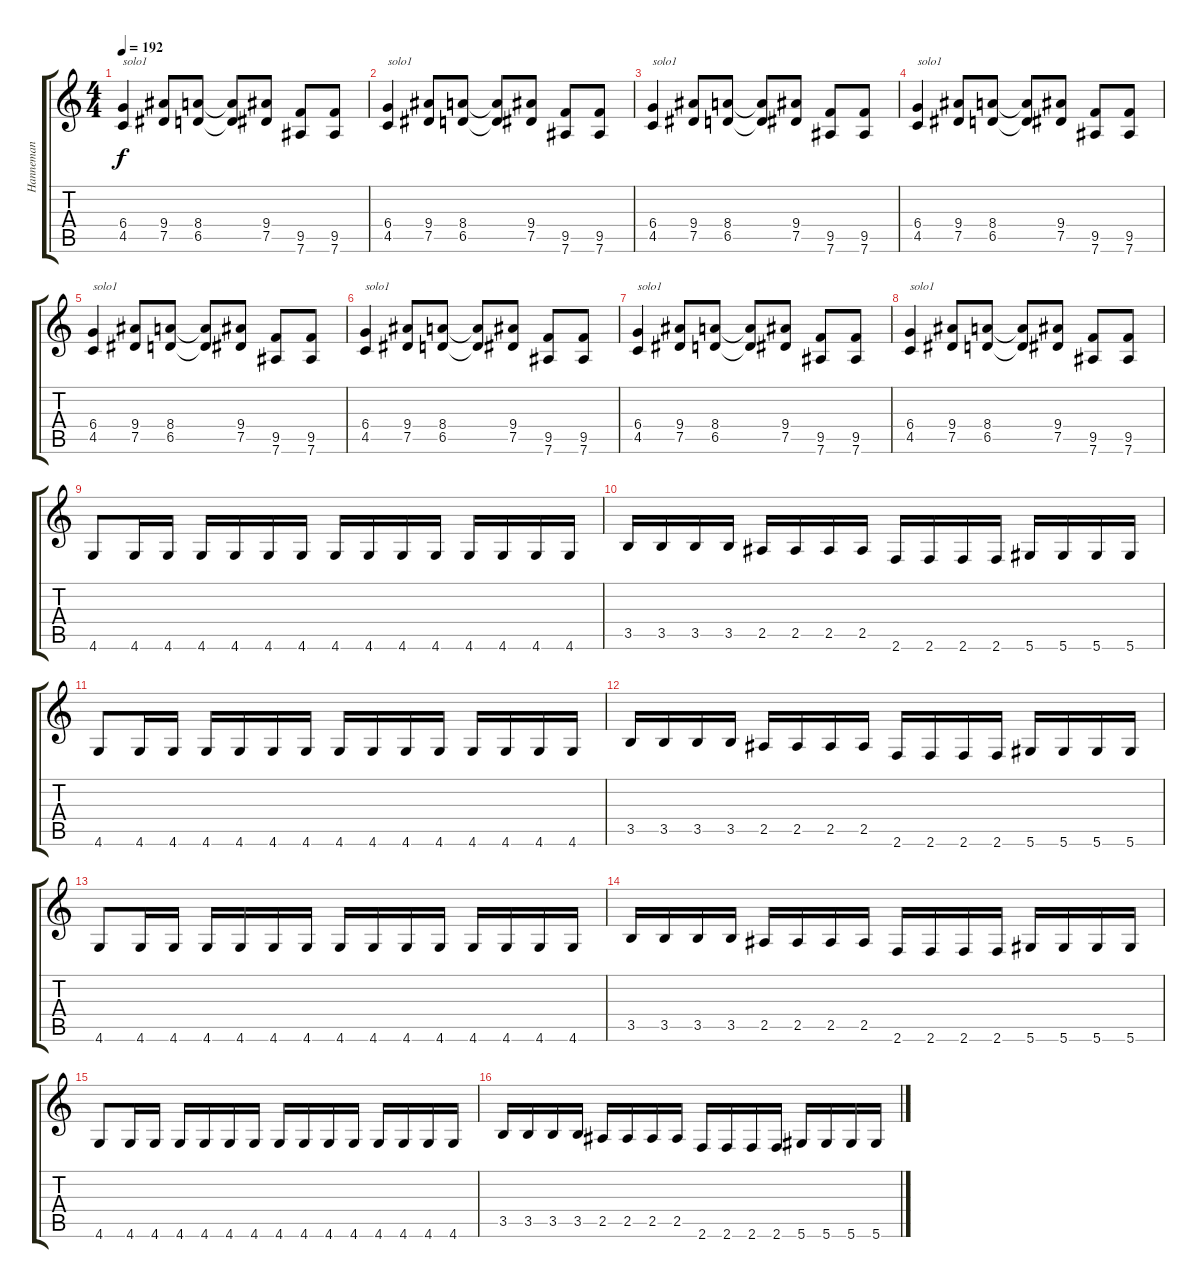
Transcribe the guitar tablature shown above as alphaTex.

\track ("Hanneman" "Hanneman") {instrument distortionguitar}
\staff {score tabs}
\tuning (Eb4 Bb3 Gb3 Db3 Ab2 Eb2) {hide}
\ts (4 4)
\tempo 192
\clef g2
\ks c
(6.4 4.5).4{txt "solo1" dy f} (9.4 7.5).8 (8.4 6.5).8 (8.4{t} 6.5{t}).8 (9.4 7.5).8 (9.5 7.6).8 (9.5 7.6).8 |
(6.4 4.5).4{txt "solo1"} (9.4 7.5).8 (8.4 6.5).8 (8.4{t} 6.5{t}).8 (9.4 7.5).8 (9.5 7.6).8 (9.5 7.6).8 |
(6.4 4.5).4{txt "solo1"} (9.4 7.5).8 (8.4 6.5).8 (8.4{t} 6.5{t}).8 (9.4 7.5).8 (9.5 7.6).8 (9.5 7.6).8 |
(6.4 4.5).4{txt "solo1"} (9.4 7.5).8 (8.4 6.5).8 (8.4{t} 6.5{t}).8 (9.4 7.5).8 (9.5 7.6).8 (9.5 7.6).8 |
(6.4 4.5).4{txt "solo1"} (9.4 7.5).8 (8.4 6.5).8 (8.4{t} 6.5{t}).8 (9.4 7.5).8 (9.5 7.6).8 (9.5 7.6).8 |
(6.4 4.5).4{txt "solo1"} (9.4 7.5).8 (8.4 6.5).8 (8.4{t} 6.5{t}).8 (9.4 7.5).8 (9.5 7.6).8 (9.5 7.6).8 |
(6.4 4.5).4{txt "solo1"} (9.4 7.5).8 (8.4 6.5).8 (8.4{t} 6.5{t}).8 (9.4 7.5).8 (9.5 7.6).8 (9.5 7.6).8 |
(6.4 4.5).4{txt "solo1"} (9.4 7.5).8 (8.4 6.5).8 (8.4{t} 6.5{t}).8 (9.4 7.5).8 (9.5 7.6).8 (9.5 7.6).8 |
4.6.8 4.6.16 4.6.16 4.6.16 4.6.16 4.6.16 4.6.16 4.6.16 4.6.16 4.6.16 4.6.16 4.6.16 4.6.16 4.6.16 4.6.16 |
3.5.16 3.5.16 3.5.16 3.5.16 2.5.16 2.5.16 2.5.16 2.5.16 2.6.16 2.6.16 2.6.16 2.6.16 5.6.16 5.6.16 5.6.16 5.6.16 |
4.6.8 4.6.16 4.6.16 4.6.16 4.6.16 4.6.16 4.6.16 4.6.16 4.6.16 4.6.16 4.6.16 4.6.16 4.6.16 4.6.16 4.6.16 |
3.5.16 3.5.16 3.5.16 3.5.16 2.5.16 2.5.16 2.5.16 2.5.16 2.6.16 2.6.16 2.6.16 2.6.16 5.6.16 5.6.16 5.6.16 5.6.16 |
4.6.8 4.6.16 4.6.16 4.6.16 4.6.16 4.6.16 4.6.16 4.6.16 4.6.16 4.6.16 4.6.16 4.6.16 4.6.16 4.6.16 4.6.16 |
3.5.16 3.5.16 3.5.16 3.5.16 2.5.16 2.5.16 2.5.16 2.5.16 2.6.16 2.6.16 2.6.16 2.6.16 5.6.16 5.6.16 5.6.16 5.6.16 |
4.6.8 4.6.16 4.6.16 4.6.16 4.6.16 4.6.16 4.6.16 4.6.16 4.6.16 4.6.16 4.6.16 4.6.16 4.6.16 4.6.16 4.6.16 |
3.5.16 3.5.16 3.5.16 3.5.16 2.5.16 2.5.16 2.5.16 2.5.16 2.6.16 2.6.16 2.6.16 2.6.16 5.6.16 5.6.16 5.6.16 5.6.16
